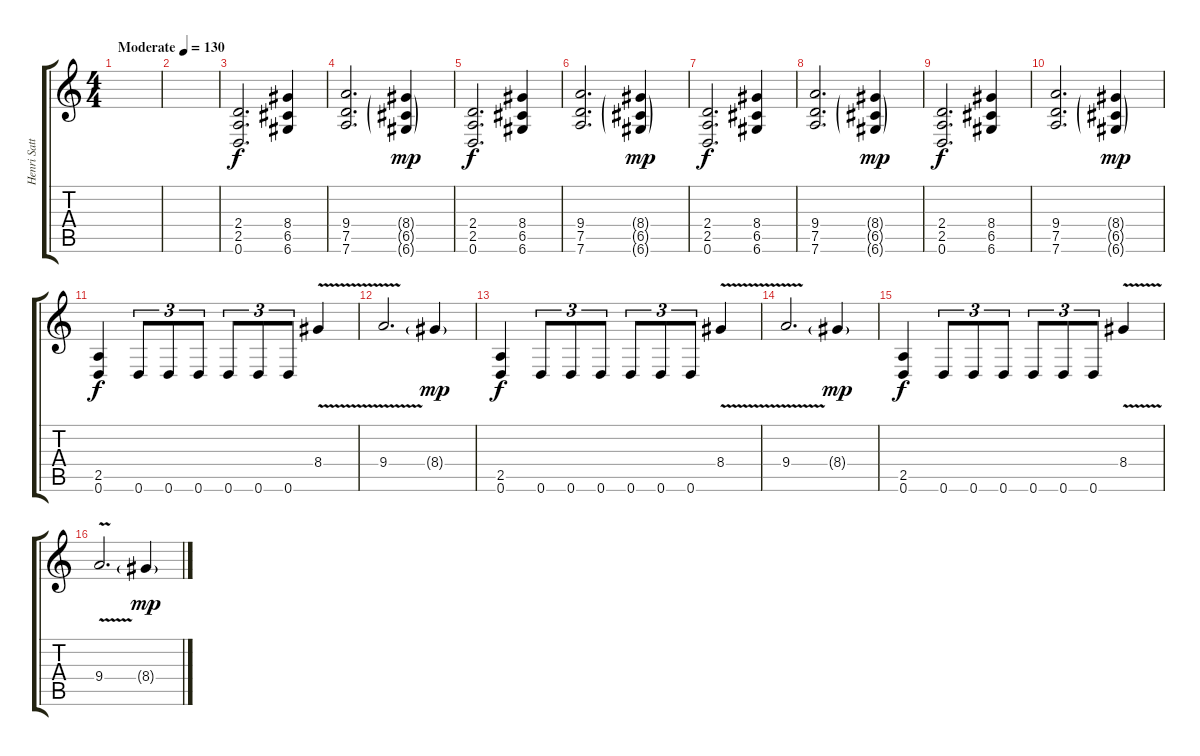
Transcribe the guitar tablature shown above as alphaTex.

\track ("Henri Sattler " "Henri Satt") {instrument overdrivenguitar}
\staff {score tabs}
\tuning (D4 A3 F3 C3 G2 D2) {hide}
\ts (4 4)
\tempo (130 "Moderate")
\clef g2
\ks c
|
|
(2.4 2.5 0.6).2{d} (8.4 6.5 6.6).4 |
(9.4 7.5 7.6).2{d} (8.4{g} 6.5{g} 6.6{g}).4{dy mp} |
(2.4 2.5 0.6).2{d dy f} (8.4 6.5 6.6).4 |
(9.4 7.5 7.6).2{d} (8.4{g} 6.5{g} 6.6{g}).4{dy mp} |
(2.4 2.5 0.6).2{d dy f} (8.4 6.5 6.6).4 |
(9.4 7.5 7.6).2{d} (8.4{g} 6.5{g} 6.6{g}).4{dy mp} |
(2.4 2.5 0.6).2{d dy f} (8.4 6.5 6.6).4 |
(9.4 7.5 7.6).2{d} (8.4{g} 6.5{g} 6.6{g}).4{dy mp} |
(2.5 0.6).4{dy f} 0.6.8{tu (3 2)} 0.6.8{tu (3 2)} 0.6.8{tu (3 2)} 0.6.8{tu (3 2)} 0.6.8{tu (3 2)} 0.6.8{tu (3 2)} 8.4{v}.4 |
9.4{v}.2{d} 8.4{g}.4{dy mp} |
(2.5 0.6).4{dy f} 0.6.8{tu (3 2)} 0.6.8{tu (3 2)} 0.6.8{tu (3 2)} 0.6.8{tu (3 2)} 0.6.8{tu (3 2)} 0.6.8{tu (3 2)} 8.4{v}.4 |
9.4{v}.2{d} 8.4{g}.4{dy mp} |
(2.5 0.6).4{dy f} 0.6.8{tu (3 2)} 0.6.8{tu (3 2)} 0.6.8{tu (3 2)} 0.6.8{tu (3 2)} 0.6.8{tu (3 2)} 0.6.8{tu (3 2)} 8.4{v}.4 |
9.4{v}.2{d} 8.4{g}.4{dy mp}
